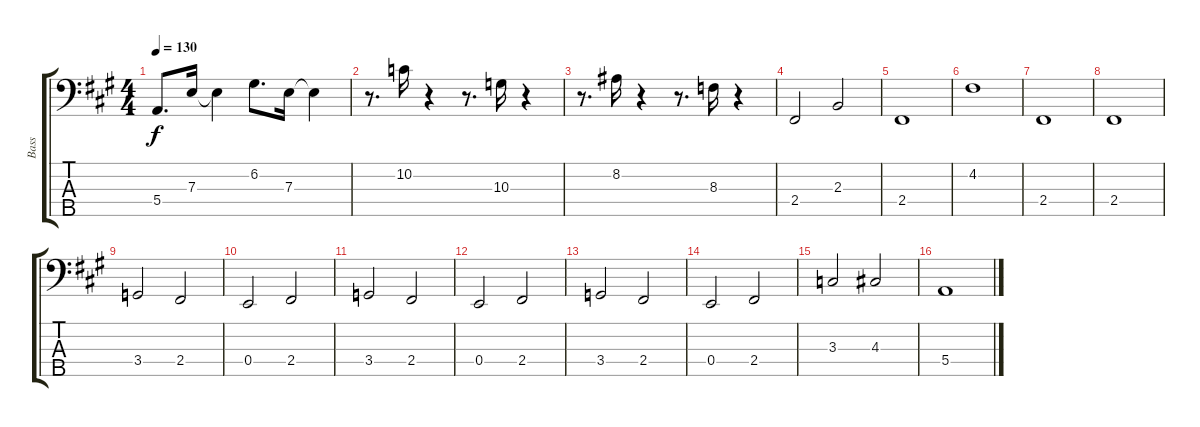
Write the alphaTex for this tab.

\track ("Bass" "Bass") {instrument acousticbass}
\staff {score tabs}
\tuning (G2 D2 A1 E1 B0) {hide}
\ts (4 4)
\tempo 130
\clef f4
\ks a
5.4.8{d dy f} 7.3.16 7.3{t}.4 6.2.8{d} 7.3.16 7.3{t}.4 |
r.8{d} 10.2.16 r.4 r.8{d} 10.3.16 r.4 |
r.8{d} 8.2.16 r.4 r.8{d} 8.3.16 r.4 |
2.4.2 2.3.2 |
2.4.1 |
4.2.1 |
2.4.1 |
2.4.1 |
3.4.2 2.4.2 |
0.4.2 2.4.2 |
3.4.2 2.4.2 |
0.4.2 2.4.2 |
3.4.2 2.4.2 |
0.4.2 2.4.2 |
3.3.2 4.3.2 |
5.4.1
